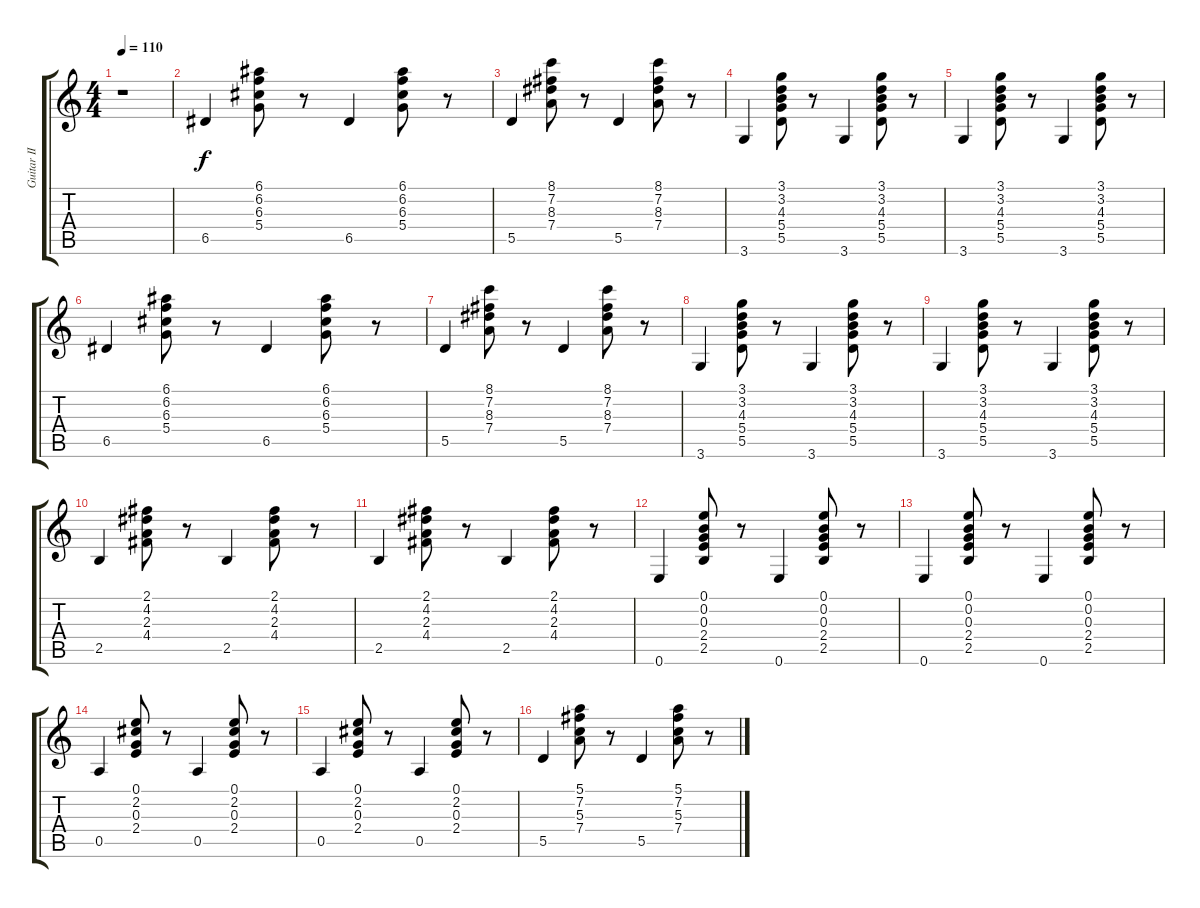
\track ("Guitar II" "Guitar II") {instrument acousticguitarsteel}
\staff {score tabs}
\tuning (E4 B3 G3 D3 A2 E2) {hide}
\ts (4 4)
\tempo 110
\clef g2
\ks c
r.1{dy f instrument acousticguitarsteel} |
6.5.4 (6.1 6.2 6.3 5.4).8 r.8 6.5.4 (6.1 6.2 6.3 5.4).8 r.8 |
5.5.4 (8.1 7.2 8.3 7.4).8 r.8 5.5.4 (8.1 7.2 8.3 7.4).8 r.8 |
3.6.4 (3.1 3.2 4.3 5.4 5.5).8 r.8 3.6.4 (3.1 3.2 4.3 5.4 5.5).8 r.8 |
3.6.4 (3.1 3.2 4.3 5.4 5.5).8 r.8 3.6.4 (3.1 3.2 4.3 5.4 5.5).8 r.8 |
6.5.4 (6.1 6.2 6.3 5.4).8 r.8 6.5.4 (6.1 6.2 6.3 5.4).8 r.8 |
5.5.4 (8.1 7.2 8.3 7.4).8 r.8 5.5.4 (8.1 7.2 8.3 7.4).8 r.8 |
3.6.4 (3.1 3.2 4.3 5.4 5.5).8 r.8 3.6.4 (3.1 3.2 4.3 5.4 5.5).8 r.8 |
3.6.4 (3.1 3.2 4.3 5.4 5.5).8 r.8 3.6.4 (3.1 3.2 4.3 5.4 5.5).8 r.8 |
2.5.4 (2.1 4.2 2.3 4.4).8 r.8 2.5.4 (2.1 4.2 2.3 4.4).8 r.8 |
2.5.4 (2.1 4.2 2.3 4.4).8 r.8 2.5.4 (2.1 4.2 2.3 4.4).8 r.8 |
0.6.4 (0.1 0.2 0.3 2.4 2.5).8 r.8 0.6.4 (0.1 0.2 0.3 2.4 2.5).8 r.8 |
0.6.4 (0.1 0.2 0.3 2.4 2.5).8 r.8 0.6.4 (0.1 0.2 0.3 2.4 2.5).8 r.8 |
0.5.4 (0.1 2.2 0.3 2.4).8 r.8 0.5.4 (0.1 2.2 0.3 2.4).8 r.8 |
0.5.4 (0.1 2.2 0.3 2.4).8 r.8 0.5.4 (0.1 2.2 0.3 2.4).8 r.8 |
5.5.4 (5.1 7.2 5.3 7.4).8 r.8 5.5.4 (5.1 7.2 5.3 7.4).8 r.8
